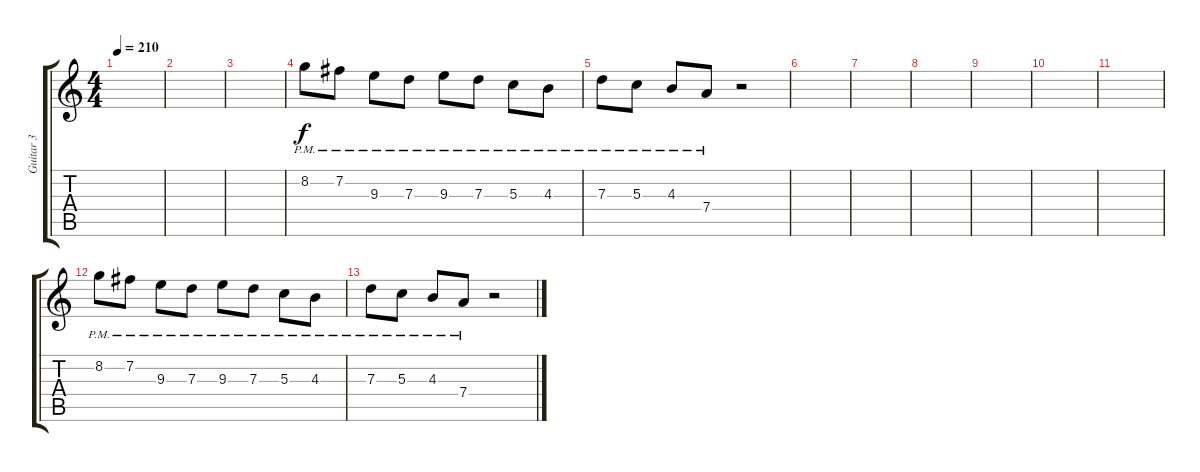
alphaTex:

\track ("Guitar 3" "Guitar 3") {instrument distortionguitar}
\staff {score tabs}
\tuning (E4 B3 G3 D3 A2 E2) {hide}
\ts (4 4)
\tempo 210
\clef g2
\ks c
|
|
|
8.2{pm}.8 7.2{pm}.8 9.3{pm}.8 7.3{pm}.8 9.3{pm}.8 7.3{pm}.8 5.3{pm}.8 4.3{pm}.8 |
7.3{pm}.8 5.3{pm}.8 4.3{pm}.8 7.4{pm}.8 r.2 |
|
|
|
|
|
|
8.2{pm}.8 7.2{pm}.8 9.3{pm}.8 7.3{pm}.8 9.3{pm}.8 7.3{pm}.8 5.3{pm}.8 4.3{pm}.8 |
7.3{pm}.8 5.3{pm}.8 4.3{pm}.8 7.4{pm}.8 r.2
